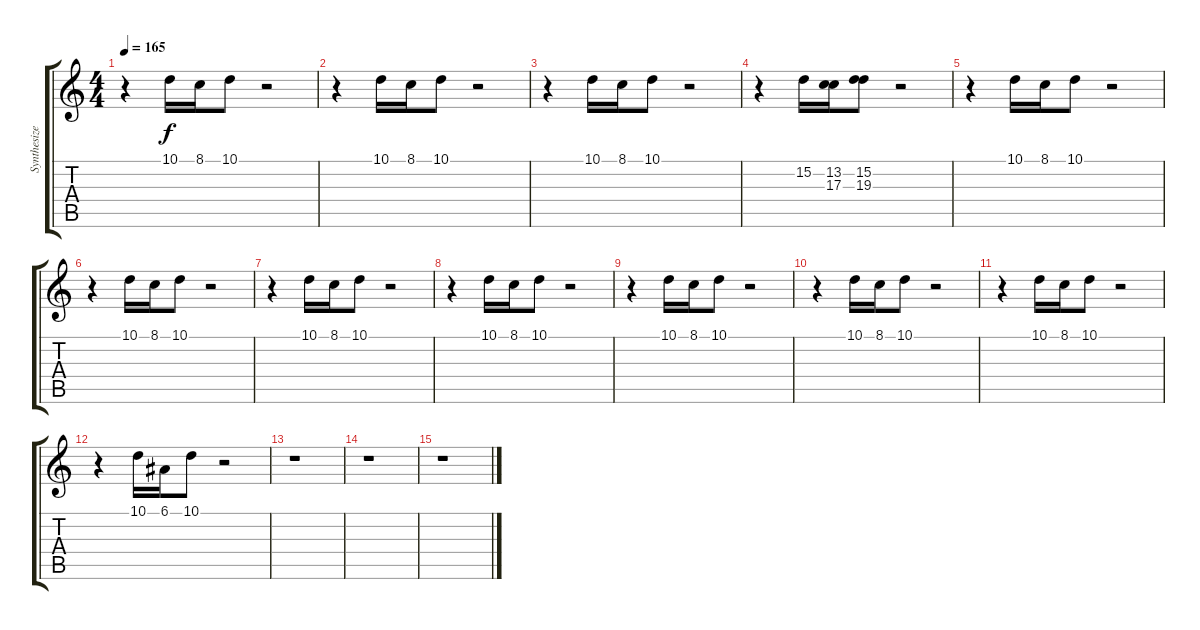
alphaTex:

\track ("Synthesizer" "Synthesize") {instrument lead1square}
\staff {score tabs}
\tuning (E4 B3 G3 D3 A2 E2) {hide}
\ts (4 4)
\tempo 165
\clef g2
\ks c
r.4{dy f} 10.1.16 8.1.16 10.1.8 r.2 |
r.4 10.1.16 8.1.16 10.1.8 r.2 |
r.4 10.1.16 8.1.16 10.1.8 r.2 |
r.4 15.2.16 (13.2 17.3).16 (15.2 19.3).8 r.2 |
r.4 10.1.16 8.1.16 10.1.8 r.2 |
r.4 10.1.16 8.1.16 10.1.8 r.2 |
r.4 10.1.16 8.1.16 10.1.8 r.2 |
r.4 10.1.16 8.1.16 10.1.8 r.2 |
r.4 10.1.16 8.1.16 10.1.8 r.2 |
r.4 10.1.16 8.1.16 10.1.8 r.2 |
r.4 10.1.16 8.1.16 10.1.8 r.2 |
r.4 10.1.16 6.1.16 10.1.8 r.2 |
r.1 |
r.1 |
r.1
